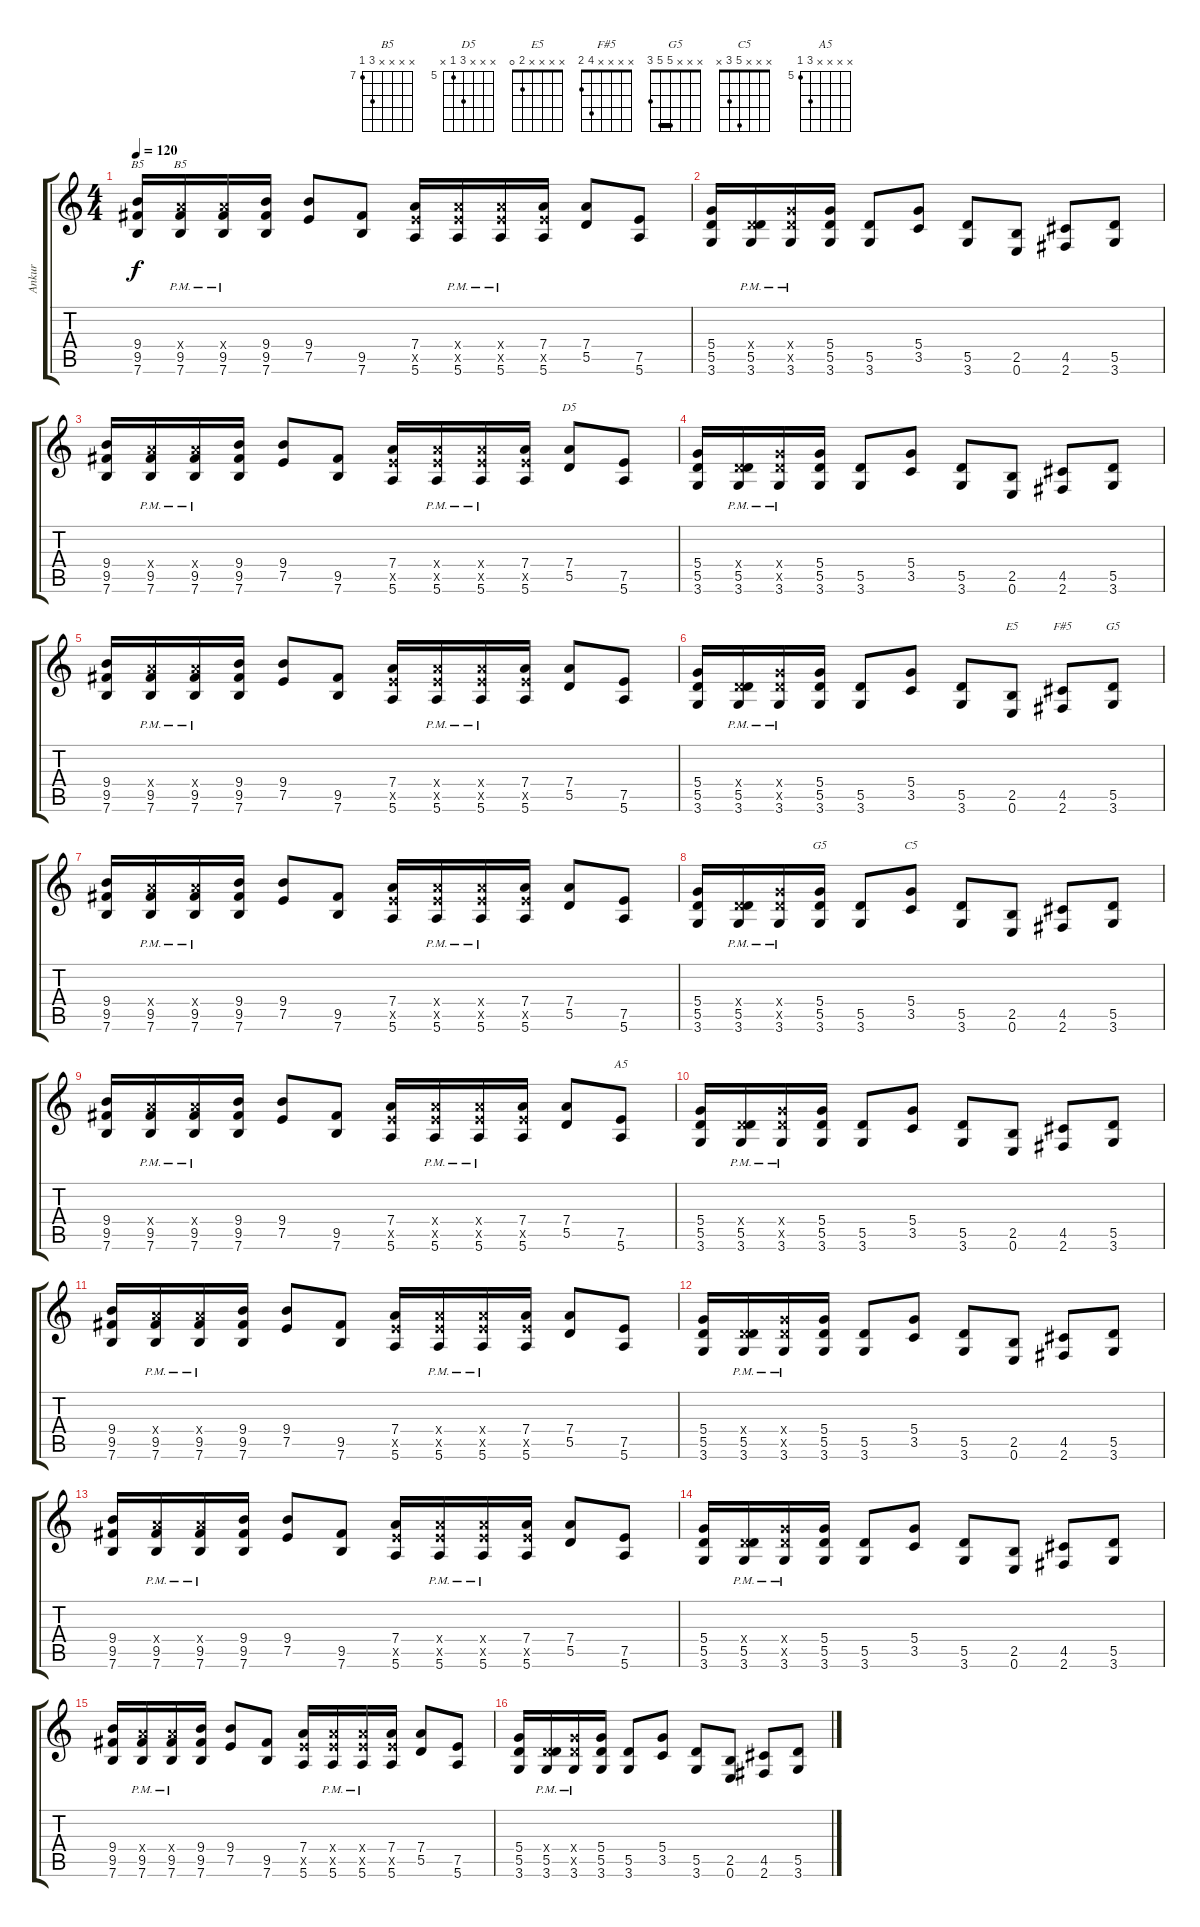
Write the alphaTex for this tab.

\track ("Ankur" "Ankur") {instrument overdrivenguitar}
\staff {score tabs}
\tuning (E4 B3 G3 D3 A2 E2) {hide}
\chord ("B5" x x x 9 9 7) {firstfret 7 barre 9}
\chord ("B5" x x x x 9 7) {firstfret 7}
\chord ("D5" x x x 7 5 x) {firstfret 5}
\chord ("E5" x x x x 2 0)
\chord ("F#5" x x x x 4 2)
\chord ("G5" x x x x 5 3)
\chord ("G5" x x x 5 5 3) {barre 5}
\chord ("C5" x x x 5 3 x)
\chord ("A5" x x x x 7 5) {firstfret 5}
\ts (4 4)
\tempo 120
\clef g2
\ks c
(9.4 9.5 7.6).16{ch "B5" dy f} (7.4{x} 9.5{pm} 7.6).16{ch "B5"} (7.4{x} 9.5{pm} 7.6).16 (9.4 9.5 7.6).16 (9.4 7.5).8 (9.5 7.6).8 (7.4 7.5{x} 5.6).16 (7.4{x} 7.5{x} 5.6{pm}).16 (7.4{x} 7.5{x} 5.6{pm}).16 (7.4 7.5{x} 5.6).16 (7.4 5.5).8 (7.5 5.6).8 |
(5.4 5.5 3.6).16 (0.4{x} 5.5 3.6{pm}).16 (5.4{x} 5.5{x} 3.6{pm}).16 (5.4 5.5 3.6).16 (5.5 3.6).8 (5.4 3.5).8 (5.5 3.6).8 (2.5 0.6).8 (4.5 2.6).8 (5.5 3.6).8 |
(9.4 9.5 7.6).16 (7.4{x} 9.5{pm} 7.6).16 (7.4{x} 9.5{pm} 7.6).16 (9.4 9.5 7.6).16 (9.4 7.5).8 (9.5 7.6).8 (7.4 7.5{x} 5.6).16 (7.4{x} 7.5{x} 5.6{pm}).16 (7.4{x} 7.5{x} 5.6{pm}).16 (7.4 7.5{x} 5.6).16 (7.4 5.5).8{ch "D5"} (7.5 5.6).8 |
(5.4 5.5 3.6).16 (0.4{x} 5.5 3.6{pm}).16 (5.4{x} 5.5{x} 3.6{pm}).16 (5.4 5.5 3.6).16 (5.5 3.6).8 (5.4 3.5).8 (5.5 3.6).8 (2.5 0.6).8 (4.5 2.6).8 (5.5 3.6).8 |
(9.4 9.5 7.6).16 (7.4{x} 9.5{pm} 7.6).16 (7.4{x} 9.5{pm} 7.6).16 (9.4 9.5 7.6).16 (9.4 7.5).8 (9.5 7.6).8 (7.4 7.5{x} 5.6).16 (7.4{x} 7.5{x} 5.6{pm}).16 (7.4{x} 7.5{x} 5.6{pm}).16 (7.4 7.5{x} 5.6).16 (7.4 5.5).8 (7.5 5.6).8 |
(5.4 5.5 3.6).16 (0.4{x} 5.5 3.6{pm}).16 (5.4{x} 5.5{x} 3.6{pm}).16 (5.4 5.5 3.6).16 (5.5 3.6).8 (5.4 3.5).8 (5.5 3.6).8 (2.5 0.6).8{ch "E5"} (4.5 2.6).8{ch "F#5"} (5.5 3.6).8{ch "G5"} |
(9.4 9.5 7.6).16 (7.4{x} 9.5{pm} 7.6).16 (7.4{x} 9.5{pm} 7.6).16 (9.4 9.5 7.6).16 (9.4 7.5).8 (9.5 7.6).8 (7.4 7.5{x} 5.6).16 (7.4{x} 7.5{x} 5.6{pm}).16 (7.4{x} 7.5{x} 5.6{pm}).16 (7.4 7.5{x} 5.6).16 (7.4 5.5).8 (7.5 5.6).8 |
(5.4 5.5 3.6).16 (0.4{x} 5.5 3.6{pm}).16 (5.4{x} 5.5{x} 3.6{pm}).16 (5.4 5.5 3.6).16{ch "G5"} (5.5 3.6).8 (5.4 3.5).8{ch "C5"} (5.5 3.6).8 (2.5 0.6).8 (4.5 2.6).8 (5.5 3.6).8 |
(9.4 9.5 7.6).16 (7.4{x} 9.5{pm} 7.6).16 (7.4{x} 9.5{pm} 7.6).16 (9.4 9.5 7.6).16 (9.4 7.5).8 (9.5 7.6).8 (7.4 7.5{x} 5.6).16 (7.4{x} 7.5{x} 5.6{pm}).16 (7.4{x} 7.5{x} 5.6{pm}).16 (7.4 7.5{x} 5.6).16 (7.4 5.5).8 (7.5 5.6).8{ch "A5"} |
(5.4 5.5 3.6).16 (0.4{x} 5.5 3.6{pm}).16 (5.4{x} 5.5{x} 3.6{pm}).16 (5.4 5.5 3.6).16 (5.5 3.6).8 (5.4 3.5).8 (5.5 3.6).8 (2.5 0.6).8 (4.5 2.6).8 (5.5 3.6).8 |
(9.4 9.5 7.6).16 (7.4{x} 9.5{pm} 7.6).16 (7.4{x} 9.5{pm} 7.6).16 (9.4 9.5 7.6).16 (9.4 7.5).8 (9.5 7.6).8 (7.4 7.5{x} 5.6).16 (7.4{x} 7.5{x} 5.6{pm}).16 (7.4{x} 7.5{x} 5.6{pm}).16 (7.4 7.5{x} 5.6).16 (7.4 5.5).8 (7.5 5.6).8 |
(5.4 5.5 3.6).16 (0.4{x} 5.5 3.6{pm}).16 (5.4{x} 5.5{x} 3.6{pm}).16 (5.4 5.5 3.6).16 (5.5 3.6).8 (5.4 3.5).8 (5.5 3.6).8 (2.5 0.6).8 (4.5 2.6).8 (5.5 3.6).8 |
(9.4 9.5 7.6).16 (7.4{x} 9.5{pm} 7.6).16 (7.4{x} 9.5{pm} 7.6).16 (9.4 9.5 7.6).16 (9.4 7.5).8 (9.5 7.6).8 (7.4 7.5{x} 5.6).16 (7.4{x} 7.5{x} 5.6{pm}).16 (7.4{x} 7.5{x} 5.6{pm}).16 (7.4 7.5{x} 5.6).16 (7.4 5.5).8 (7.5 5.6).8 |
(5.4 5.5 3.6).16 (0.4{x} 5.5 3.6{pm}).16 (5.4{x} 5.5{x} 3.6{pm}).16 (5.4 5.5 3.6).16 (5.5 3.6).8 (5.4 3.5).8 (5.5 3.6).8 (2.5 0.6).8 (4.5 2.6).8 (5.5 3.6).8 |
(9.4 9.5 7.6).16 (7.4{x} 9.5{pm} 7.6).16 (7.4{x} 9.5{pm} 7.6).16 (9.4 9.5 7.6).16 (9.4 7.5).8 (9.5 7.6).8 (7.4 7.5{x} 5.6).16 (7.4{x} 7.5{x} 5.6{pm}).16 (7.4{x} 7.5{x} 5.6{pm}).16 (7.4 7.5{x} 5.6).16 (7.4 5.5).8 (7.5 5.6).8 |
(5.4 5.5 3.6).16 (0.4{x} 5.5 3.6{pm}).16 (5.4{x} 5.5{x} 3.6{pm}).16 (5.4 5.5 3.6).16 (5.5 3.6).8 (5.4 3.5).8 (5.5 3.6).8 (2.5 0.6).8 (4.5 2.6).8 (5.5 3.6).8
